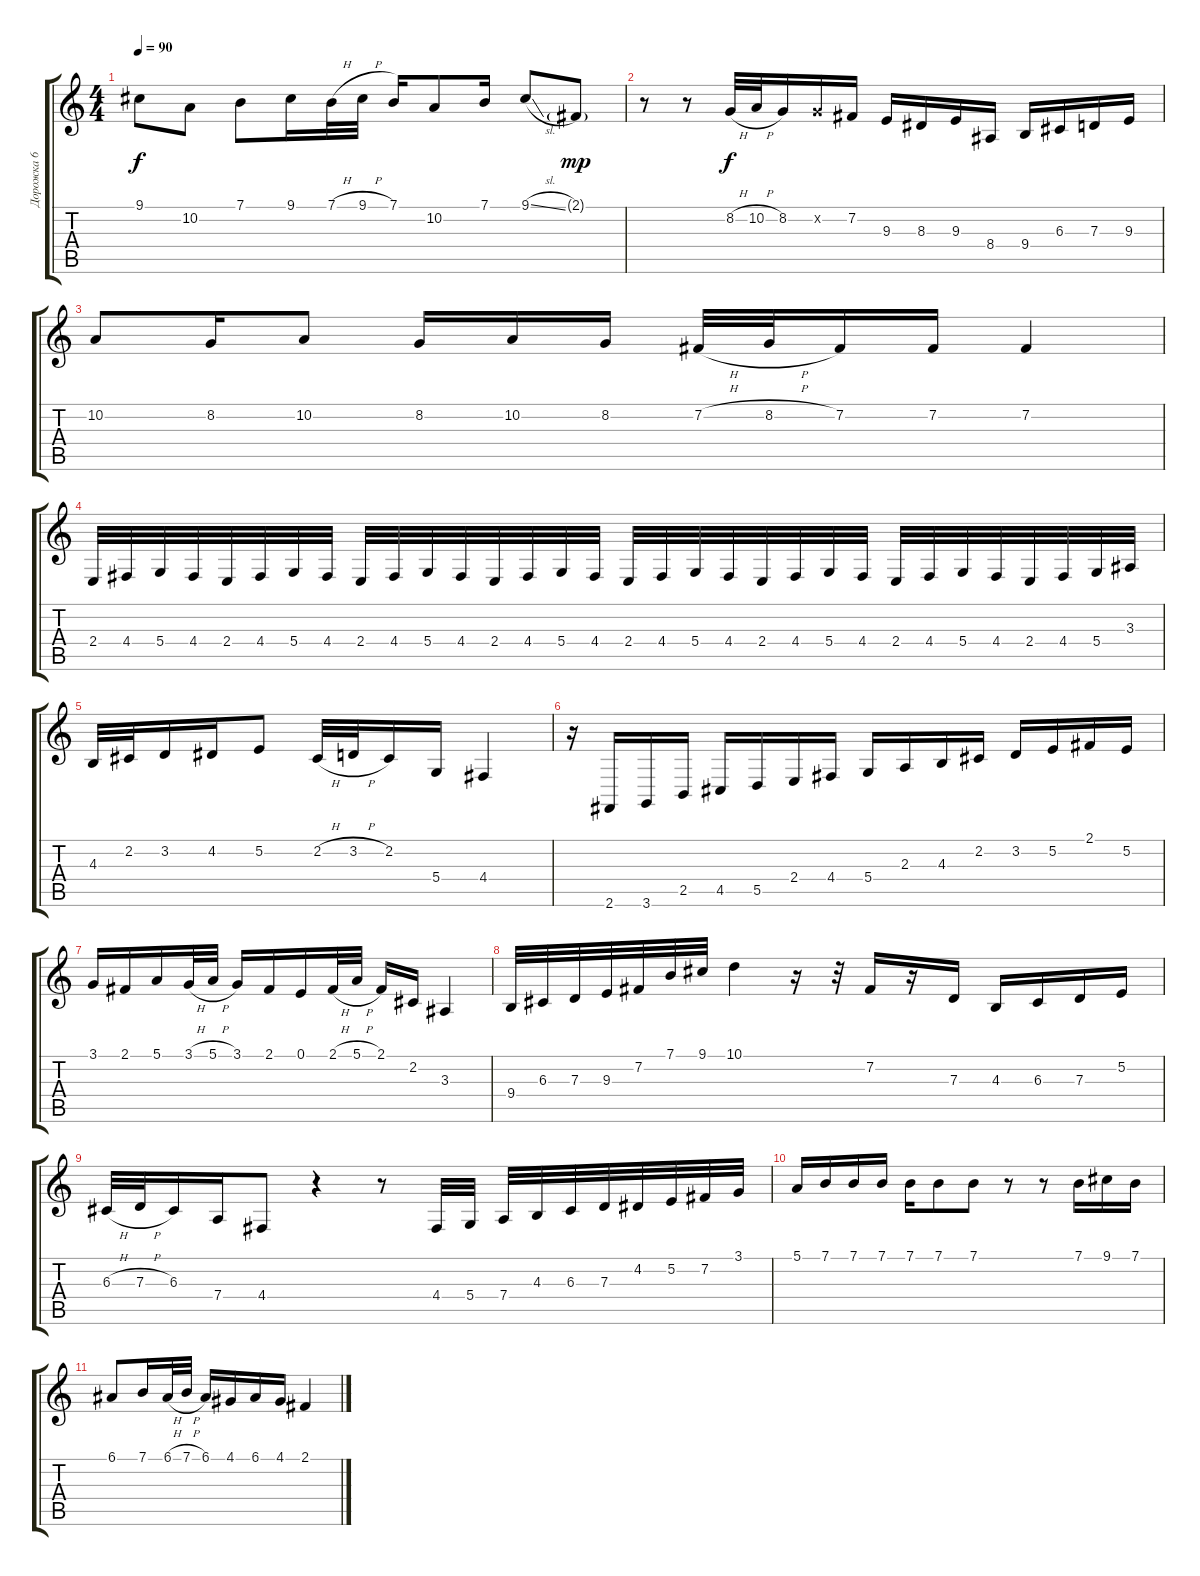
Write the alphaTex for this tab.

\track ("Дорожка 6" "Дорожка 6") {instrument pad1newage}
\staff {score tabs}
\tuning (E4 B3 G3 D3 A2 E2) {hide}
\ts (4 4)
\tempo 90
\clef g2
\ks c
9.1.8{dy f} 10.2.8 7.1.8 9.1.16 7.1{h}.32 9.1{h}.32 7.1.16 10.2.8 7.1.16 9.1{sl}.8 2.1{g}.8{dy mp} |
r.8 r.8 8.2{h}.32{dy f} 10.2{h}.32 8.2.16 8.2{x}.16 7.2.16 9.3.16 8.3.16 9.3.16 8.4.16 9.4.16 6.3.16 7.3.16 9.3.16 |
10.2.8 8.2.16 10.2.8 8.2.16 10.2.16 8.2.16 7.2{h}.32 8.2{h}.32 7.2.16 7.2.16 7.2.4 |
2.4.32 4.4.32 5.4.32 4.4.32 2.4.32 4.4.32 5.4.32 4.4.32 2.4.32 4.4.32 5.4.32 4.4.32 2.4.32 4.4.32 5.4.32 4.4.32 2.4.32 4.4.32 5.4.32 4.4.32 2.4.32 4.4.32 5.4.32 4.4.32 2.4.32 4.4.32 5.4.32 4.4.32 2.4.32 4.4.32 5.4.32 3.3.32 |
4.3.32 2.2.32 3.2.16 4.2.16 5.2.8 2.2{h}.32 3.2{h}.32 2.2.16 5.4.16 4.4.4 |
r.16 2.6.16 3.6.16 2.5.16 4.5.16 5.5.16 2.4.16 4.4.16 5.4.16 2.3.16 4.3.16 2.2.16 3.2.16 5.2.16 2.1.16 5.2.16 |
3.1.16 2.1.16 5.1.16 3.1{h}.32 5.1{h}.32 3.1.16 2.1.16 0.1.16 2.1{h}.32 5.1{h}.32 2.1.16 2.2.16 3.3.4 |
9.4.32 6.3.32 7.3.32 9.3.32 7.2.32 7.1.32 9.1.32 10.1.4 r.16 r.32 7.2.16 r.16 7.3.16 4.3.16 6.3.16 7.3.16 5.2.16 |
6.3{h}.32 7.3{h}.32 6.3.16 7.4.16 4.4.8 r.4 r.8 4.4.32 5.4.32 7.4.32 4.3.32 6.3.32 7.3.32 4.2.32 5.2.32 7.2.32 3.1.32 |
5.1.16 7.1.16 7.1.16 7.1.16 7.1.16 7.1.8 7.1.8 r.8 r.8 7.1.16 9.1.16 7.1.16 |
6.1.8 7.1.16 6.1{h}.32 7.1{h}.32 6.1.16 4.1.16 6.1.16 4.1.16 2.1.4
